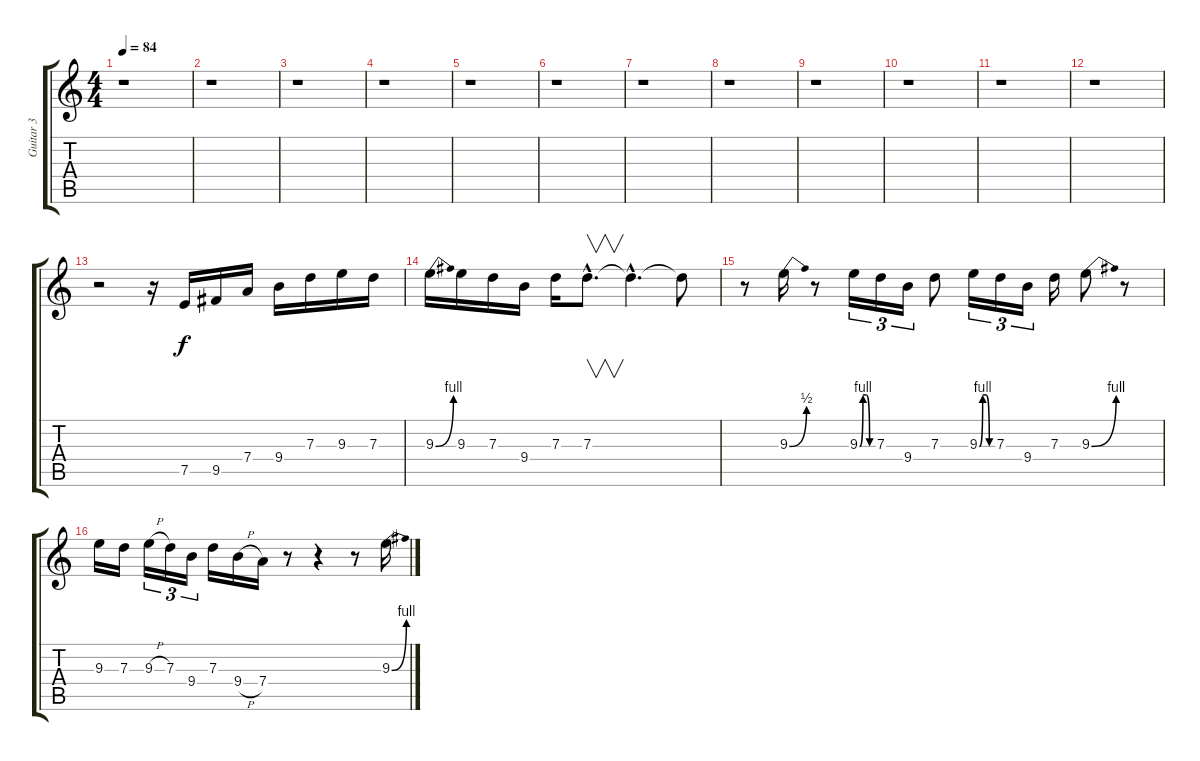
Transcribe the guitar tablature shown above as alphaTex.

\track ("Guitar 3" "Guitar 3") {instrument electricguitarclean}
\staff {score tabs}
\tuning (E4 B3 G3 D3 A2 E2) {hide}
\ts (4 4)
\tempo 84
\clef g2
\ks c
r.1{dy f instrument electricguitarclean} |
r.1 |
r.1 |
r.1 |
r.1 |
r.1 |
r.1 |
r.1 |
r.1 |
r.1 |
r.1 |
r.1 |
r.2 r.16 7.5.16 9.5.16 7.4.16 9.4.16 7.3.16 9.3.16 7.3.16 |
9.3{be (bend 0 0 60 4)}.16 9.3.16 7.3.16 9.4.16 7.3.16 7.3{hac}.8{v d} 7.3{hac t}.4{d} 7.3{t}.8 |
r.8 9.3{be (bend 0 0 60 2)}.16 r.8 9.3{be (custom 0 0 15 4 30 4 45 0 60 0)}.16{tu (3 2)} 7.3.16{tu (3 2)} 9.4.16{tu (3 2)} 7.3.8 9.3{be (custom 0 0 15 4 30 4 45 0 60 0)}.16{tu (3 2)} 7.3.16{tu (3 2)} 9.4.16{tu (3 2)} 7.3.16 9.3{be (bend 0 0 60 4)}.8 r.8 |
9.3.16 7.3.16 9.3{h}.16{tu (3 2)} 7.3.16{tu (3 2)} 9.4.16{tu (3 2)} 7.3.16 9.4{h}.16 7.4.16 r.8 r.4 r.8 9.3{be (bend 0 0 60 4)}.16
